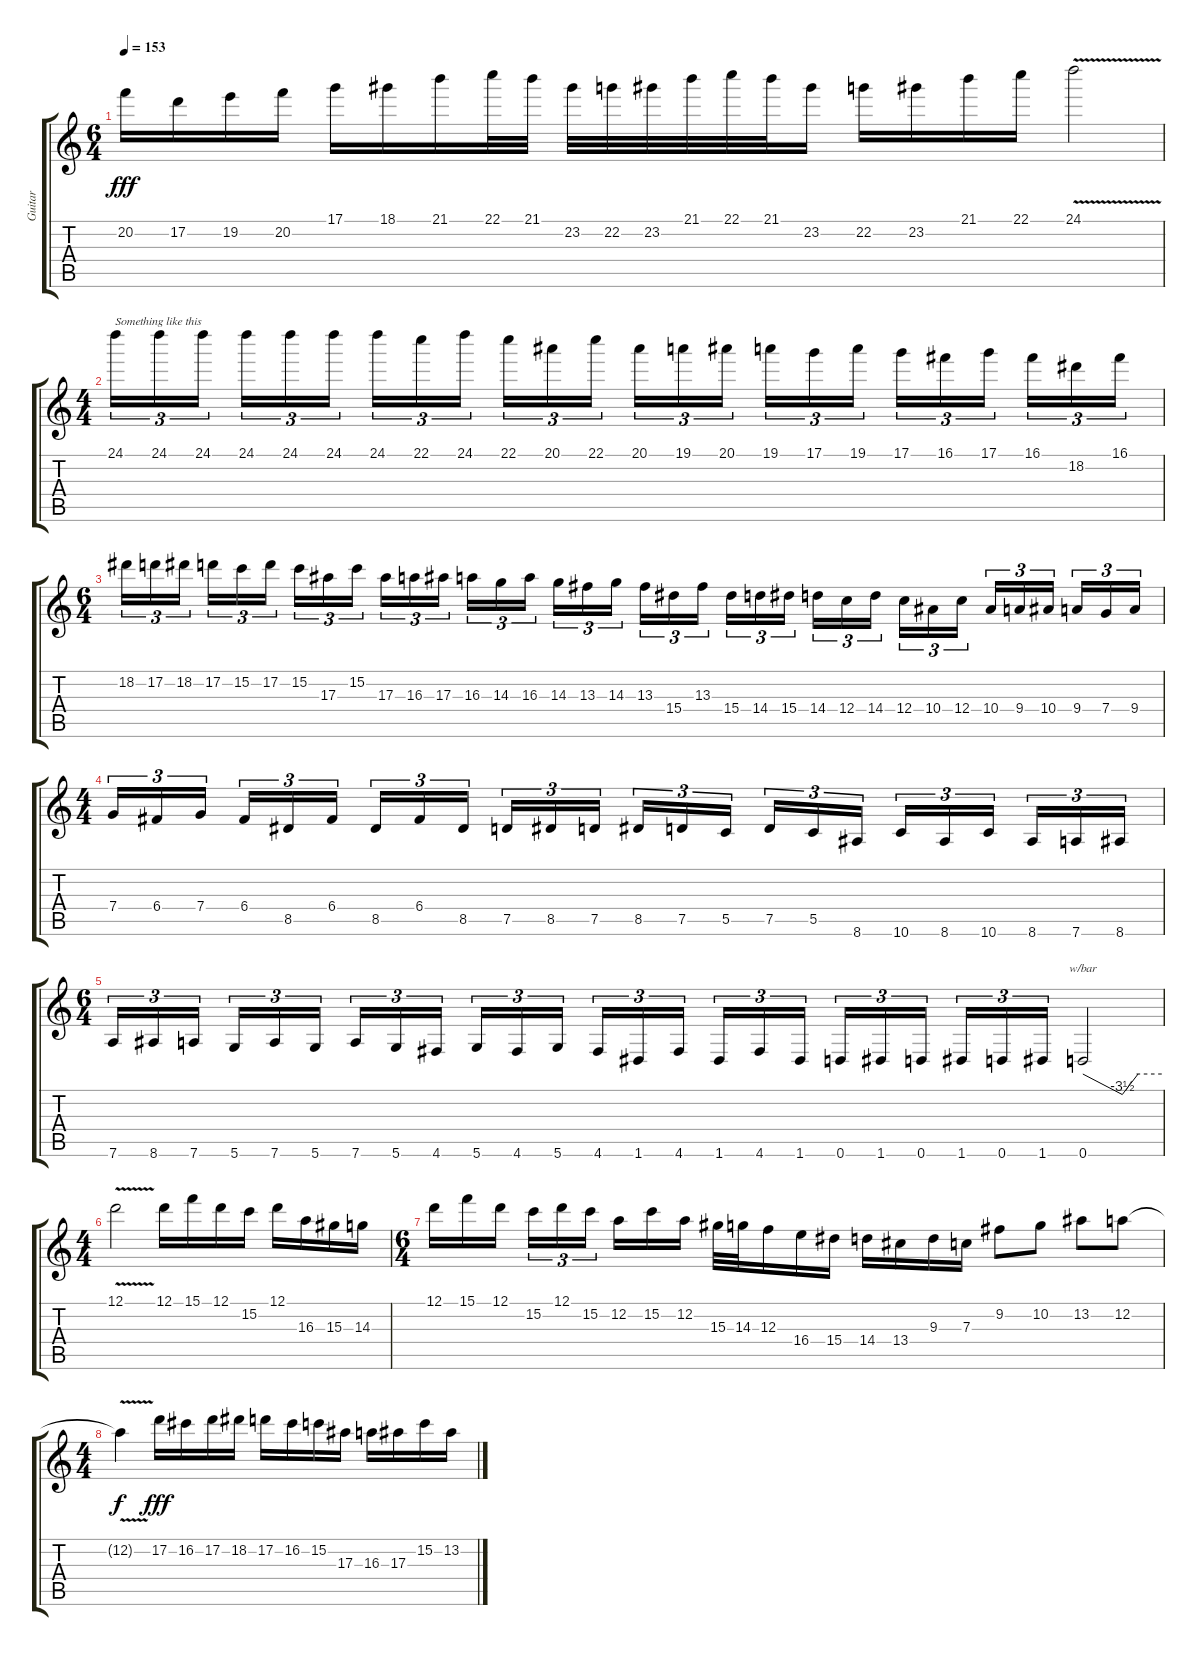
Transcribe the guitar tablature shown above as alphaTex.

\track ("Guitar" "Guitar") {instrument distortionguitar}
\staff {score tabs}
\tuning (D4 A3 F3 C3 G2 D2) {hide}
\ts (6 4)
\tempo 153
\clef g2
\ks c
20.2.16{dy fff} 17.2.16 19.2.16 20.2.16 17.1.16 18.1.16 21.1.16 22.1.32 21.1.32 23.2.32 22.2.32 23.2.32 21.1.32 22.1.32 21.1.32 23.2.16 22.2.16 23.2.16 21.1.16 22.1.16 24.1{v}.2 |
\ts (4 4)
24.1.16{tu (3 2) txt "Something like this"} 24.1.16{tu (3 2)} 24.1.16{tu (3 2) beam splitsecondary} 24.1.16{tu (3 2)} 24.1.16{tu (3 2)} 24.1.16{tu (3 2)} 24.1.16{tu (3 2)} 22.1.16{tu (3 2)} 24.1.16{tu (3 2) beam splitsecondary} 22.1.16{tu (3 2)} 20.1.16{tu (3 2)} 22.1.16{tu (3 2)} 20.1.16{tu (3 2)} 19.1.16{tu (3 2)} 20.1.16{tu (3 2) beam splitsecondary} 19.1.16{tu (3 2)} 17.1.16{tu (3 2)} 19.1.16{tu (3 2)} 17.1.16{tu (3 2)} 16.1.16{tu (3 2)} 17.1.16{tu (3 2) beam splitsecondary} 16.1.16{tu (3 2)} 18.2.16{tu (3 2)} 16.1.16{tu (3 2)} |
\ts (6 4)
18.2.16{tu (3 2)} 17.2.16{tu (3 2)} 18.2.16{tu (3 2) beam splitsecondary} 17.2.16{tu (3 2)} 15.2.16{tu (3 2)} 17.2.16{tu (3 2) beam splitsecondary} 15.2.16{tu (3 2)} 17.3.16{tu (3 2)} 15.2.16{tu (3 2) beam splitsecondary} 17.3.16{tu (3 2)} 16.3.16{tu (3 2)} 17.3.16{tu (3 2) beam splitsecondary} 16.3.16{tu (3 2)} 14.3.16{tu (3 2)} 16.3.16{tu (3 2) beam splitsecondary} 14.3.16{tu (3 2)} 13.3.16{tu (3 2)} 14.3.16{tu (3 2)} 13.3.16{tu (3 2)} 15.4.16{tu (3 2)} 13.3.16{tu (3 2) beam splitsecondary} 15.4.16{tu (3 2)} 14.4.16{tu (3 2)} 15.4.16{tu (3 2) beam splitsecondary} 14.4.16{tu (3 2)} 12.4.16{tu (3 2)} 14.4.16{tu (3 2) beam splitsecondary} 12.4.16{tu (3 2)} 10.4.16{tu (3 2)} 12.4.16{tu (3 2) beam splitsecondary} 10.4.16{tu (3 2)} 9.4.16{tu (3 2)} 10.4.16{tu (3 2) beam splitsecondary} 9.4.16{tu (3 2)} 7.4.16{tu (3 2)} 9.4.16{tu (3 2)} |
\ts (4 4)
7.4.16{tu (3 2)} 6.4.16{tu (3 2)} 7.4.16{tu (3 2) beam splitsecondary} 6.4.16{tu (3 2)} 8.5.16{tu (3 2)} 6.4.16{tu (3 2)} 8.5.16{tu (3 2)} 6.4.16{tu (3 2)} 8.5.16{tu (3 2) beam splitsecondary} 7.5.16{tu (3 2)} 8.5.16{tu (3 2)} 7.5.16{tu (3 2)} 8.5.16{tu (3 2)} 7.5.16{tu (3 2)} 5.5.16{tu (3 2) beam splitsecondary} 7.5.16{tu (3 2)} 5.5.16{tu (3 2)} 8.6.16{tu (3 2)} 10.6.16{tu (3 2)} 8.6.16{tu (3 2)} 10.6.16{tu (3 2) beam splitsecondary} 8.6.16{tu (3 2)} 7.6.16{tu (3 2)} 8.6.16{tu (3 2)} |
\ts (6 4)
7.6.16{tu (3 2)} 8.6.16{tu (3 2)} 7.6.16{tu (3 2) beam splitsecondary} 5.6.16{tu (3 2)} 7.6.16{tu (3 2)} 5.6.16{tu (3 2) beam splitsecondary} 7.6.16{tu (3 2)} 5.6.16{tu (3 2)} 4.6.16{tu (3 2) beam splitsecondary} 5.6.16{tu (3 2)} 4.6.16{tu (3 2)} 5.6.16{tu (3 2) beam splitsecondary} 4.6.16{tu (3 2)} 1.6.16{tu (3 2)} 4.6.16{tu (3 2) beam splitsecondary} 1.6.16{tu (3 2)} 4.6.16{tu (3 2)} 1.6.16{tu (3 2)} 0.6.16{tu (3 2)} 1.6.16{tu (3 2)} 0.6.16{tu (3 2) beam splitsecondary} 1.6.16{tu (3 2)} 0.6.16{tu (3 2)} 1.6.16{tu (3 2)} 0.6.2{tbe (custom default 0 0 30 -14 42 0 60 0)} |
\ts (4 4)
12.1{v}.2 12.1.16 15.1.16 12.1.16 15.2.16 12.1.16 16.3.16 15.3.16 14.3.16 |
\ts (6 4)
12.1.16 15.1.16 12.1.16{beam splitsecondary} 15.2.16{tu (3 2)} 12.1.16{tu (3 2)} 15.2.16{tu (3 2) beam splitsecondary} 12.2.16 15.2.16 12.2.16 15.3.32 14.3.32 12.3.16 16.4.16 15.4.16 14.4.16 13.4.16 9.3.16 7.3.16 9.2.8 10.2.8 13.2.8 12.2.8 |
\ts (4 4)
12.2{v t}.4{dy f} 17.2.16{dy fff} 16.2.16 17.2.16 18.2.16 17.2.16 16.2.16 15.2.16 17.3.16 16.3.16 17.3.16 15.2.16 13.2.16
